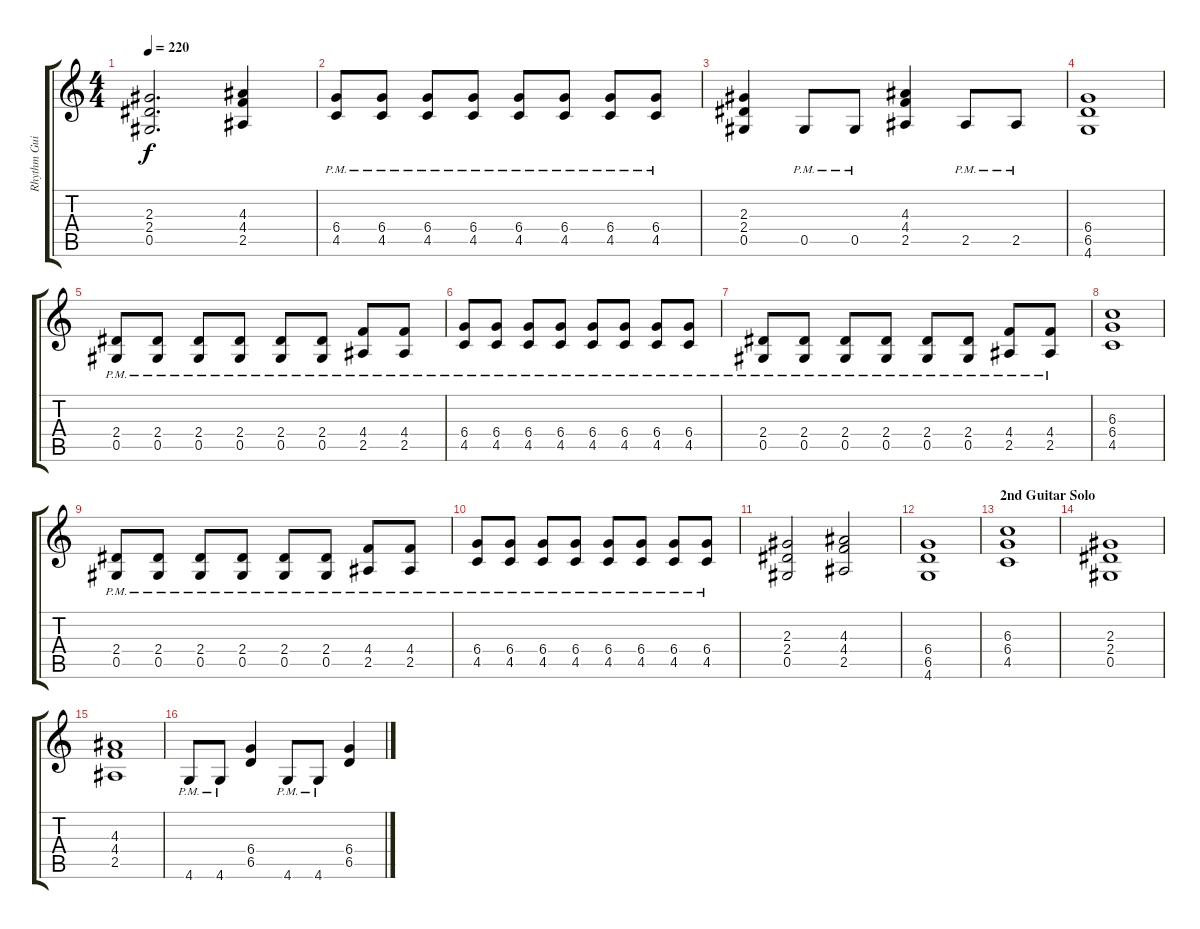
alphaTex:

\track ("Rhythm Guitar 2" "Rhythm Gui") {instrument overdrivenguitar}
\staff {score tabs}
\tuning (Eb4 Bb3 Gb3 Db3 Ab2 Eb2) {hide}
\ts (4 4)
\tempo 220
\clef g2
\ks c
(2.3 2.4 0.5).2{d dy f} (4.3 4.4 2.5).4 |
(6.4{pm} 4.5{pm}).8 (6.4{pm} 4.5{pm}).8 (6.4{pm} 4.5{pm}).8 (6.4{pm} 4.5{pm}).8 (6.4{pm} 4.5{pm}).8 (6.4{pm} 4.5{pm}).8 (6.4{pm} 4.5{pm}).8 (6.4{pm} 4.5{pm}).8 |
(2.3 2.4 0.5).4 0.5{pm}.8 0.5{pm}.8 (4.3 4.4 2.5).4 2.5{pm}.8 2.5{pm}.8 |
(6.4 6.5 4.6).1 |
(2.4{pm} 0.5{pm}).8 (2.4{pm} 0.5{pm}).8 (2.4{pm} 0.5{pm}).8 (2.4{pm} 0.5{pm}).8 (2.4{pm} 0.5{pm}).8 (2.4{pm} 0.5{pm}).8 (4.4{pm} 2.5{pm}).8 (4.4{pm} 2.5{pm}).8 |
(6.4{pm} 4.5{pm}).8 (6.4{pm} 4.5{pm}).8 (6.4{pm} 4.5{pm}).8 (6.4{pm} 4.5{pm}).8 (6.4{pm} 4.5{pm}).8 (6.4{pm} 4.5{pm}).8 (6.4{pm} 4.5{pm}).8 (6.4{pm} 4.5{pm}).8 |
(2.4{pm} 0.5{pm}).8 (2.4{pm} 0.5{pm}).8 (2.4{pm} 0.5{pm}).8 (2.4{pm} 0.5{pm}).8 (2.4{pm} 0.5{pm}).8 (2.4{pm} 0.5{pm}).8 (4.4{pm} 2.5{pm}).8 (4.4{pm} 2.5{pm}).8 |
(6.3 6.4 4.5).1 |
(2.4{pm} 0.5{pm}).8 (2.4{pm} 0.5{pm}).8 (2.4{pm} 0.5{pm}).8 (2.4{pm} 0.5{pm}).8 (2.4{pm} 0.5{pm}).8 (2.4{pm} 0.5{pm}).8 (4.4{pm} 2.5{pm}).8 (4.4{pm} 2.5{pm}).8 |
(6.4{pm} 4.5{pm}).8 (6.4{pm} 4.5{pm}).8 (6.4{pm} 4.5{pm}).8 (6.4{pm} 4.5{pm}).8 (6.4{pm} 4.5{pm}).8 (6.4{pm} 4.5{pm}).8 (6.4{pm} 4.5{pm}).8 (6.4{pm} 4.5{pm}).8 |
(2.3 2.4 0.5).2 (4.3 4.4 2.5).2 |
(6.4 6.5 4.6).1 |
\section ("" "2nd Guitar Solo")
(6.3 6.4 4.5).1 |
(2.3 2.4 0.5).1 |
(4.3 4.4 2.5).1 |
4.6{pm}.8 4.6{pm}.8 (6.4 6.5).4 4.6{pm}.8 4.6{pm}.8 (6.4 6.5).4
